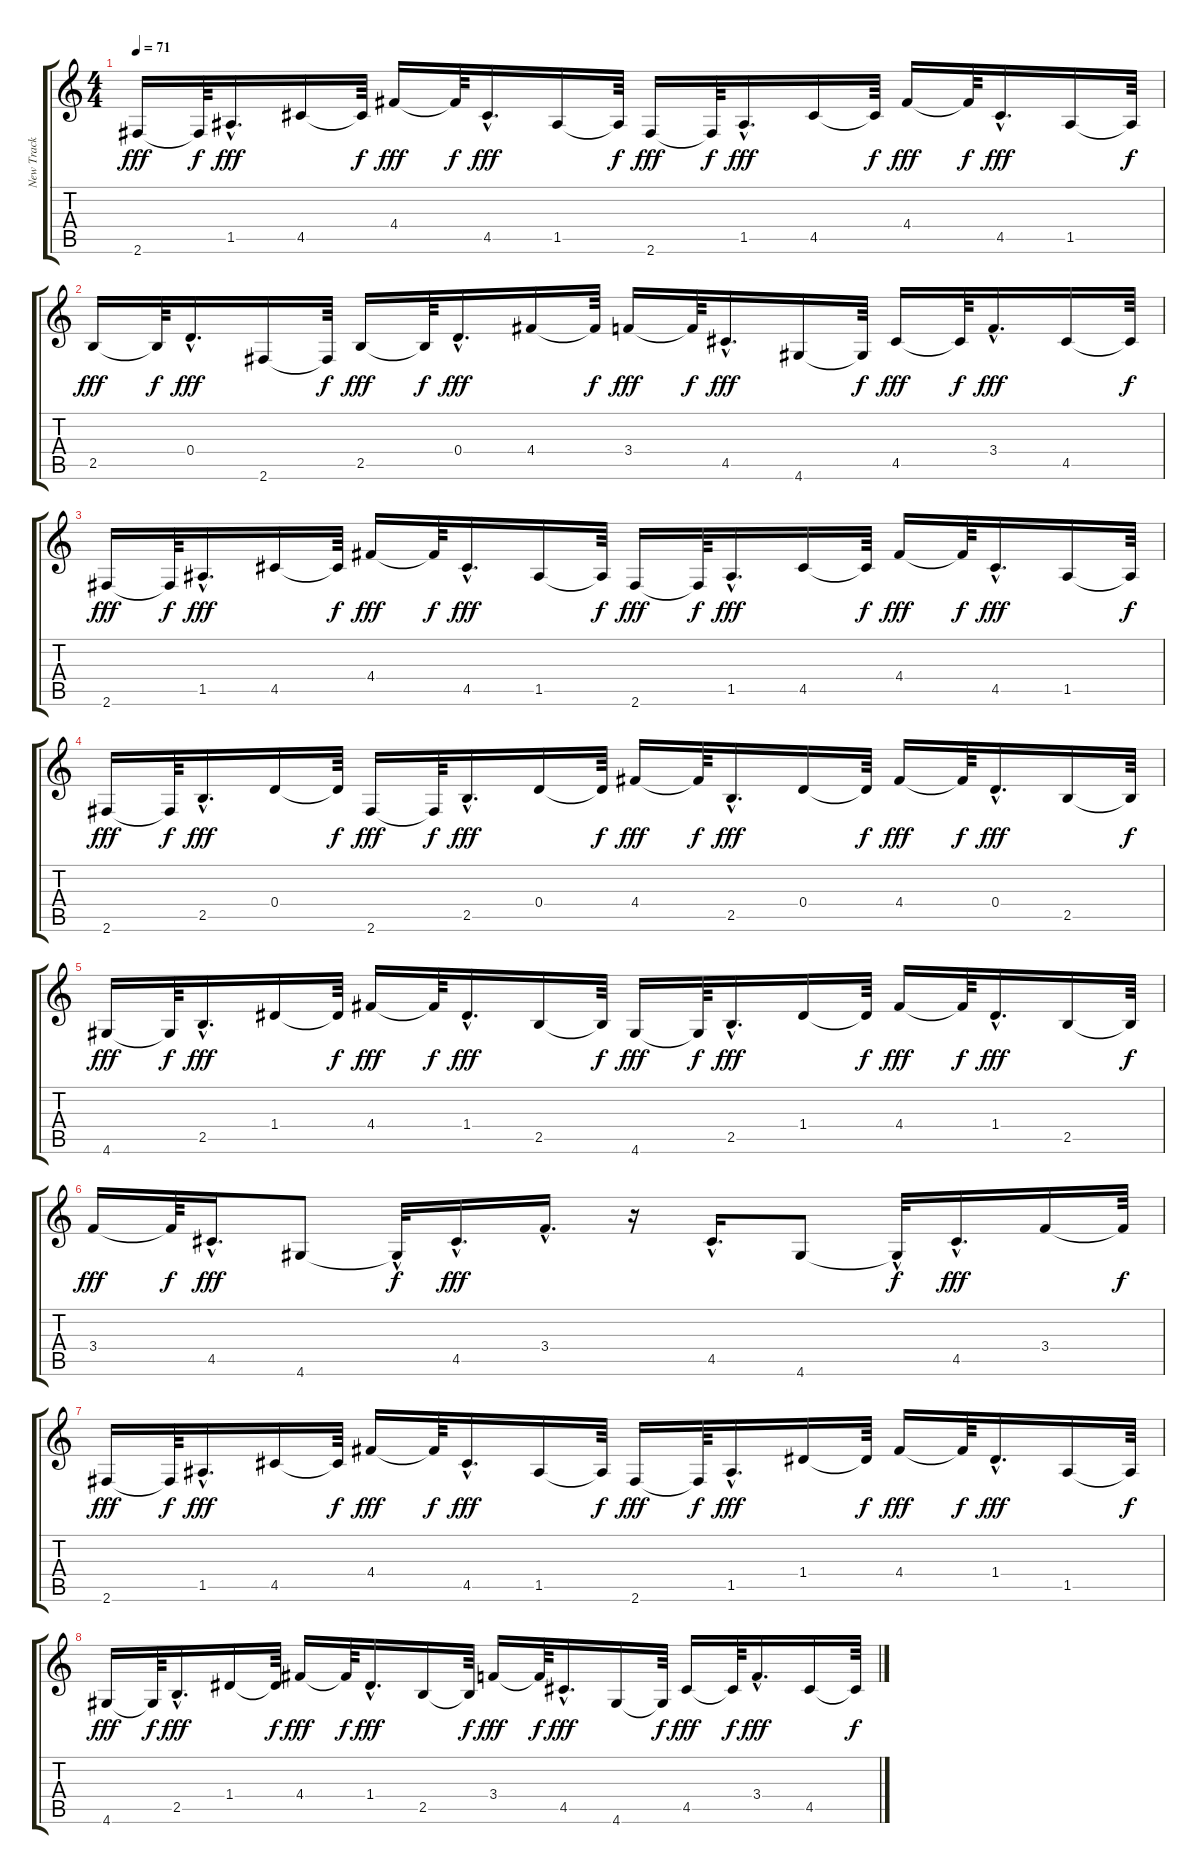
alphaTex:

\track ("New Track           " "New Track ") {instrument acousticguitarsteel}
\staff {score tabs}
\tuning (E4 B3 G3 D3 A2 E2) {hide}
\ts (4 4)
\tempo 71
\clef g2
\ks c
2.6.16{dy fff} 2.6{t}.64{dy f} 1.5{hac}.16{d dy fff} 4.5.16 4.5{t}.64{dy f} 4.4.16{dy fff} 4.4{t}.64{dy f} 4.5{hac}.16{d dy fff} 1.5.16 1.5{t}.64{dy f} 2.6.16{dy fff} 2.6{t}.64{dy f} 1.5{hac}.16{d dy fff} 4.5.16 4.5{t}.64{dy f} 4.4.16{dy fff} 4.4{t}.64{dy f} 4.5{hac}.16{d dy fff} 1.5.16 1.5{t}.64{dy f} |
2.5.16{dy fff} 2.5{t}.64{dy f} 0.4{hac}.16{d dy fff} 2.6.16 2.6{t}.64{dy f} 2.5.16{dy fff} 2.5{t}.64{dy f} 0.4{hac}.16{d dy fff} 4.4.16 4.4{t}.64{dy f} 3.4.16{dy fff} 3.4{t}.64{dy f} 4.5{hac}.16{d dy fff} 4.6.16 4.6{t}.64{dy f} 4.5.16{dy fff} 4.5{t}.64{dy f} 3.4{hac}.16{d dy fff} 4.5.16 4.5{t}.64{dy f} |
2.6.16{dy fff} 2.6{t}.64{dy f} 1.5{hac}.16{d dy fff} 4.5.16 4.5{t}.64{dy f} 4.4.16{dy fff} 4.4{t}.64{dy f} 4.5{hac}.16{d dy fff} 1.5.16 1.5{t}.64{dy f} 2.6.16{dy fff} 2.6{t}.64{dy f} 1.5{hac}.16{d dy fff} 4.5.16 4.5{t}.64{dy f} 4.4.16{dy fff} 4.4{t}.64{dy f} 4.5{hac}.16{d dy fff} 1.5.16 1.5{t}.64{dy f} |
2.6.16{dy fff} 2.6{t}.64{dy f} 2.5{hac}.16{d dy fff} 0.4.16 0.4{t}.64{dy f} 2.6.16{dy fff} 2.6{t}.64{dy f} 2.5{hac}.16{d dy fff} 0.4.16 0.4{t}.64{dy f} 4.4.16{dy fff} 4.4{t}.64{dy f} 2.5{hac}.16{d dy fff} 0.4.16 0.4{t}.64{dy f} 4.4.16{dy fff} 4.4{t}.64{dy f} 0.4{hac}.16{d dy fff} 2.5.16 2.5{t}.64{dy f} |
4.6.16{dy fff} 4.6{t}.64{dy f} 2.5{hac}.16{d dy fff} 1.4.16 1.4{t}.64{dy f} 4.4.16{dy fff} 4.4{t}.64{dy f} 1.4{hac}.16{d dy fff} 2.5.16 2.5{t}.64{dy f} 4.6.16{dy fff} 4.6{t}.64{dy f} 2.5{hac}.16{d dy fff} 1.4.16 1.4{t}.64{dy f} 4.4.16{dy fff} 4.4{t}.64{dy f} 1.4{hac}.16{d dy fff} 2.5.16 2.5{t}.64{dy f} |
3.4.16{dy fff} 3.4{t}.64{dy f} 4.5{hac}.16{d dy fff} 4.6.8 4.6{hac t}.32{dy f} 4.5{hac}.16{d dy fff} 3.4{hac}.16{d} r.16 4.5{hac}.16{d} 4.6.8 4.6{hac t}.32{dy f} 4.5{hac}.16{d dy fff} 3.4.16 3.4{t}.64{dy f} |
2.6.16{dy fff} 2.6{t}.64{dy f} 1.5{hac}.16{d dy fff} 4.5.16 4.5{t}.64{dy f} 4.4.16{dy fff} 4.4{t}.64{dy f} 4.5{hac}.16{d dy fff} 1.5.16 1.5{t}.64{dy f} 2.6.16{dy fff} 2.6{t}.64{dy f} 1.5{hac}.16{d dy fff} 1.4.16 1.4{t}.64{dy f} 4.4.16{dy fff} 4.4{t}.64{dy f} 1.4{hac}.16{d dy fff} 1.5.16 1.5{t}.64{dy f} |
4.6.16{dy fff} 4.6{t}.64{dy f} 2.5{hac}.16{d dy fff} 1.4.16 1.4{t}.64{dy f} 4.4.16{dy fff} 4.4{t}.64{dy f} 1.4{hac}.16{d dy fff} 2.5.16 2.5{t}.64{dy f} 3.4.16{dy fff} 3.4{t}.64{dy f} 4.5{hac}.16{d dy fff} 4.6.16 4.6{t}.64{dy f} 4.5.16{dy fff} 4.5{t}.64{dy f} 3.4{hac}.16{d dy fff} 4.5.16 4.5{t}.64{dy f}
